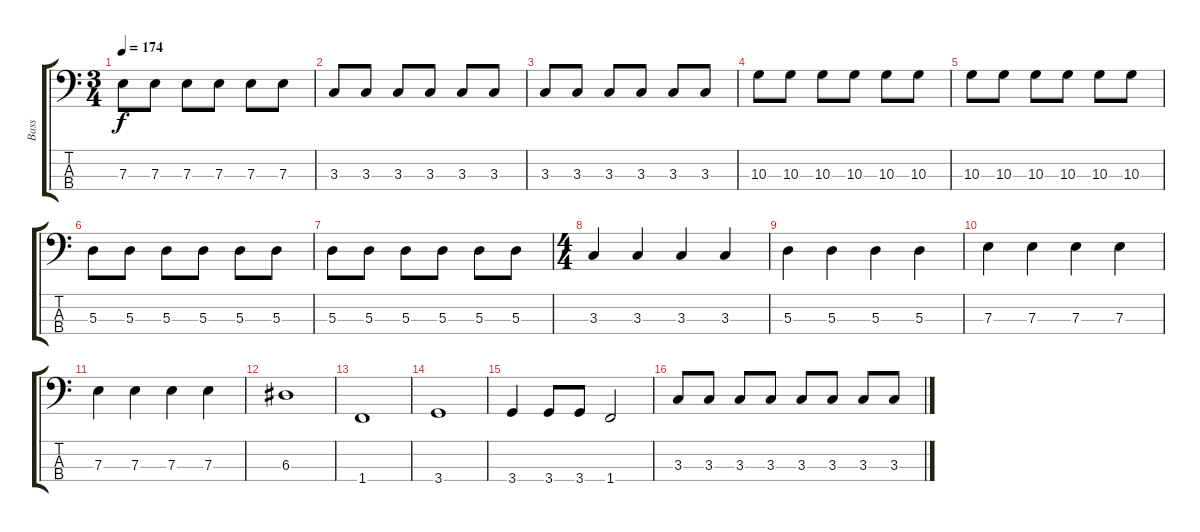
\track ("Bass" "Bass") {instrument electricbasspick}
\staff {score tabs}
\tuning (G2 D2 A1 E1) {hide}
\ts (3 4)
\tempo 174
\clef f4
\ks c
7.3.8{dy f} 7.3.8 7.3.8 7.3.8 7.3.8 7.3.8 |
3.3.8 3.3.8 3.3.8 3.3.8 3.3.8 3.3.8 |
3.3.8 3.3.8 3.3.8 3.3.8 3.3.8 3.3.8 |
10.3.8 10.3.8 10.3.8 10.3.8 10.3.8 10.3.8 |
10.3.8 10.3.8 10.3.8 10.3.8 10.3.8 10.3.8 |
5.3.8 5.3.8 5.3.8 5.3.8 5.3.8 5.3.8 |
5.3.8 5.3.8 5.3.8 5.3.8 5.3.8 5.3.8 |
\ts (4 4)
3.3.4 3.3.4 3.3.4 3.3.4 |
5.3.4 5.3.4 5.3.4 5.3.4 |
7.3.4 7.3.4 7.3.4 7.3.4 |
7.3.4 7.3.4 7.3.4 7.3.4 |
6.3.1 |
1.4.1 |
3.4.1 |
3.4.4 3.4.8 3.4.8 1.4.2 |
3.3.8 3.3.8 3.3.8 3.3.8 3.3.8 3.3.8 3.3.8 3.3.8
